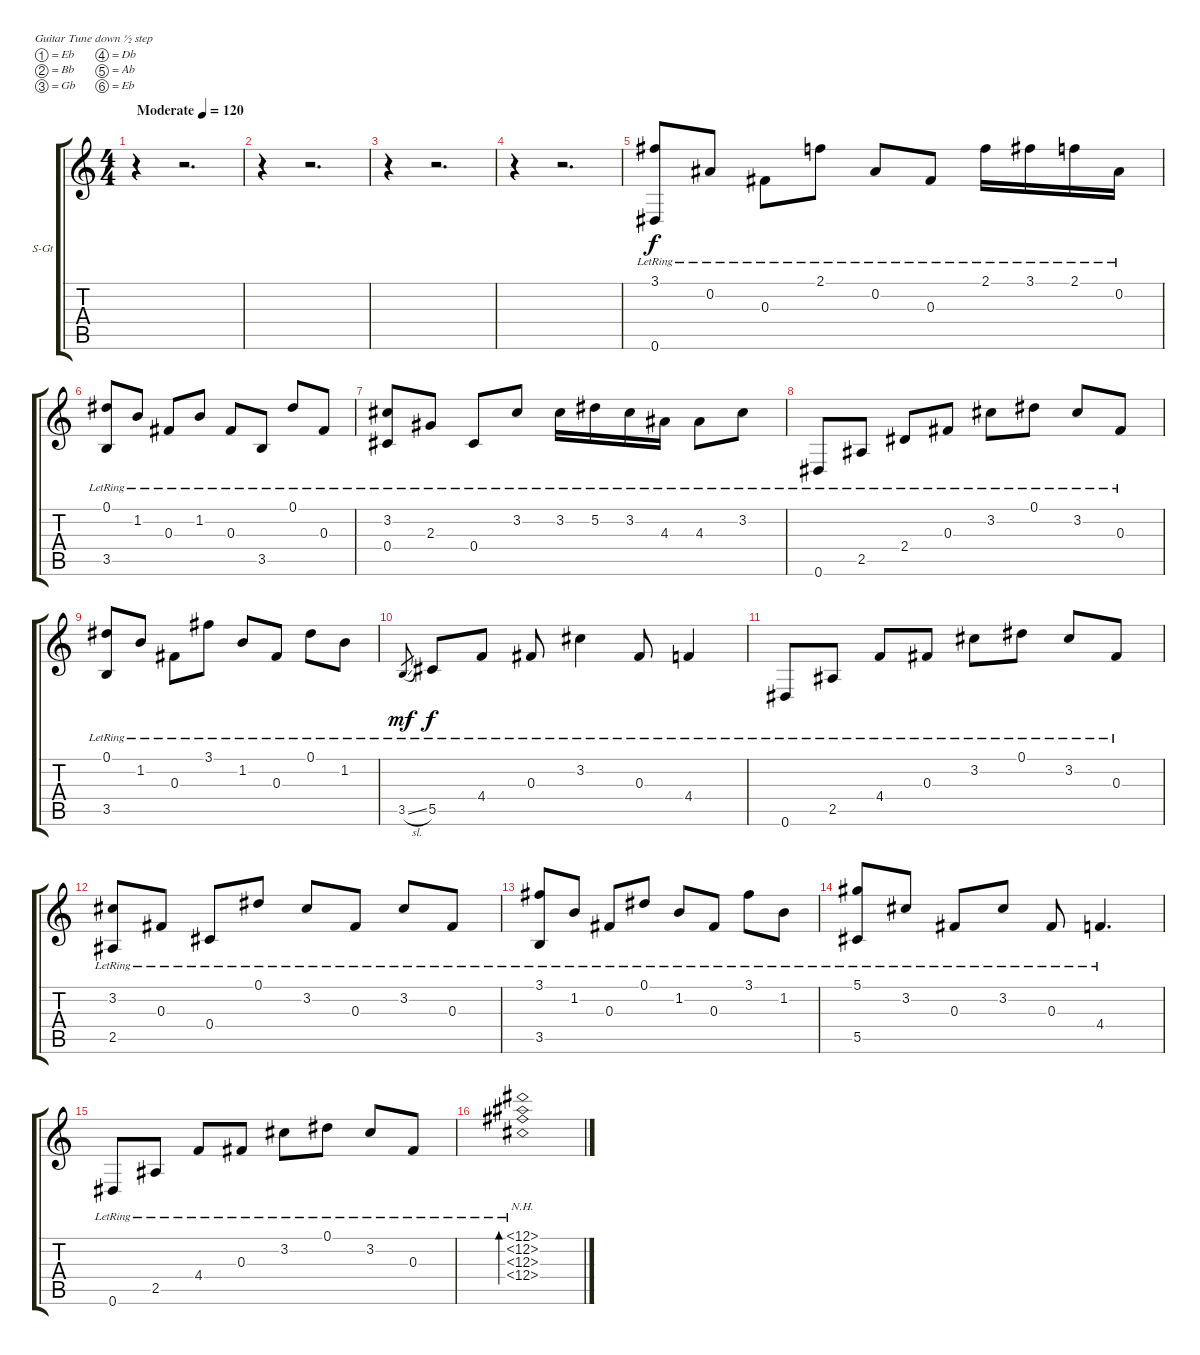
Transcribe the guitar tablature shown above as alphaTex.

\bracketExtendMode groupsimilarinstruments
\firstSystemTrackNameOrientation horizontal
\otherSystemsTrackNameOrientation horizontal
\track ("Acoustic guitar" "S-Gt") {instrument acousticguitarsteel}
\staff {score tabs}
\tuning (Eb4 Bb3 Gb3 Db3 Ab2 Eb2)
\ts (4 4)
\beaming (8 2 2 2 2)
\tempo (120 "Moderate")
\clef g2
\ks c
r.4{dy f instrument acousticguitarsteel} r.2{d} |
r.4 r.2{d} |
r.4 r.2{d} |
r.4 r.2{d} |
(3.1{lr} 0.6{lr}).8 0.2{lr}.8 0.3{lr}.8 2.1{lr}.8 0.2{lr}.8 0.3{lr}.8 2.1{lr}.16 3.1{lr}.16 2.1{lr}.16 0.2{lr}.16 |
(0.1{lr} 3.5{lr}).8 1.2{lr}.8 0.3{lr}.8 1.2{lr}.8 0.3{lr}.8 3.5{lr}.8 0.1{lr}.8 0.3{lr}.8 |
(3.2{lr} 0.4{lr}).8 2.3{lr}.8 0.4{lr}.8 3.2{lr}.8 3.2{lr}.16 5.2{lr}.16 3.2{lr}.16 4.3{lr}.16 4.3{lr}.8 3.2{lr}.8 |
0.6{lr}.8 2.5{lr}.8 2.4{lr}.8 0.3{lr}.8 3.2{lr}.8 0.1{lr}.8 3.2{lr}.8 0.3{lr}.8 |
(0.1{lr} 3.5{lr}).8 1.2{lr}.8 0.3{lr}.8 3.1{lr}.8 1.2{lr}.8 0.3{lr}.8 0.1{lr}.8 1.2{lr}.8 |
3.5{sl lr}.8{gr dy mf} 5.5{lr}.8{dy f} 4.4{lr}.8 0.3{lr}.8 3.2{lr}.4 0.3{lr}.8 4.4{lr}.4 |
0.6{lr}.8 2.5{lr}.8 4.4{lr}.8 0.3{lr}.8 3.2{lr}.8 0.1{lr}.8 3.2{lr}.8 0.3{lr}.8 |
(3.2{lr} 2.5{lr}).8 0.3{lr}.8 0.4{lr}.8 0.1{lr}.8 3.2{lr}.8 0.3{lr}.8 3.2{lr}.8 0.3{lr}.8 |
(3.1{lr} 3.5{lr}).8 1.2{lr}.8 0.3{lr}.8 0.1{lr}.8 1.2{lr}.8 0.3{lr}.8 3.1{lr}.8 1.2{lr}.8 |
(5.1{lr} 5.5{lr}).8 3.2{lr}.8 0.3{lr}.8 3.2{lr}.8 0.3{lr}.8 4.4{lr}.4{d} |
0.6{lr}.8 2.5{lr}.8 4.4{lr}.8 0.3{lr}.8 3.2{lr}.8 0.1{lr}.8 3.2{lr}.8 0.3{lr}.8 |
(12.1{nh lr} 12.2{nh lr} 12.3{nh lr} 12.4{nh lr}).1{bd 240}
